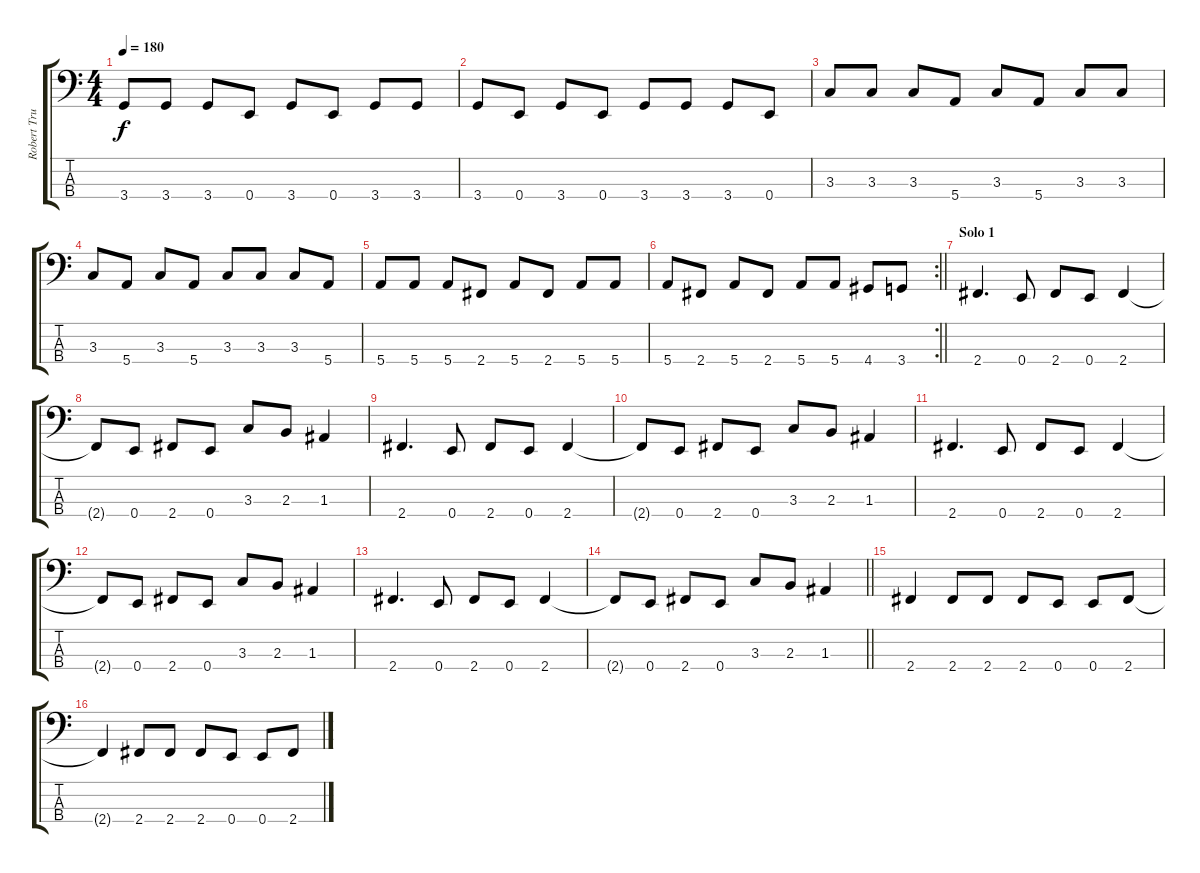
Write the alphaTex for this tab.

\track ("Robert Trujilo" "Robert Tru") {instrument electricbassfinger}
\staff {score tabs}
\tuning (G2 D2 A1 E1) {hide}
\ts (4 4)
\tempo 180
\clef f4
\ks c
3.4.8{dy f} 3.4.8 3.4.8 0.4.8 3.4.8 0.4.8 3.4.8 3.4.8 |
3.4.8 0.4.8 3.4.8 0.4.8 3.4.8 3.4.8 3.4.8 0.4.8 |
3.3.8 3.3.8 3.3.8 5.4.8 3.3.8 5.4.8 3.3.8 3.3.8 |
3.3.8 5.4.8 3.3.8 5.4.8 3.3.8 3.3.8 3.3.8 5.4.8 |
5.4.8 5.4.8 5.4.8 2.4.8 5.4.8 2.4.8 5.4.8 5.4.8 |
\rc 2
\barLineRight lightlight
5.4.8 2.4.8 5.4.8 2.4.8 5.4.8 5.4.8 4.4.8 3.4.8 |
\section ("" "Solo 1")
2.4.4{d} 0.4.8 2.4.8 0.4.8 2.4.4 |
2.4{t}.8 0.4.8 2.4.8 0.4.8 3.3.8 2.3.8 1.3.4 |
2.4.4{d} 0.4.8 2.4.8 0.4.8 2.4.4 |
2.4{t}.8 0.4.8 2.4.8 0.4.8 3.3.8 2.3.8 1.3.4 |
2.4.4{d} 0.4.8 2.4.8 0.4.8 2.4.4 |
2.4{t}.8 0.4.8 2.4.8 0.4.8 3.3.8 2.3.8 1.3.4 |
2.4.4{d} 0.4.8 2.4.8 0.4.8 2.4.4 |
\barLineRight lightlight
2.4{t}.8 0.4.8 2.4.8 0.4.8 3.3.8 2.3.8 1.3.4 |
2.4.4 2.4.8 2.4.8 2.4.8 0.4.8 0.4.8 2.4.8 |
2.4{t}.4 2.4.8 2.4.8 2.4.8 0.4.8 0.4.8 2.4.8
